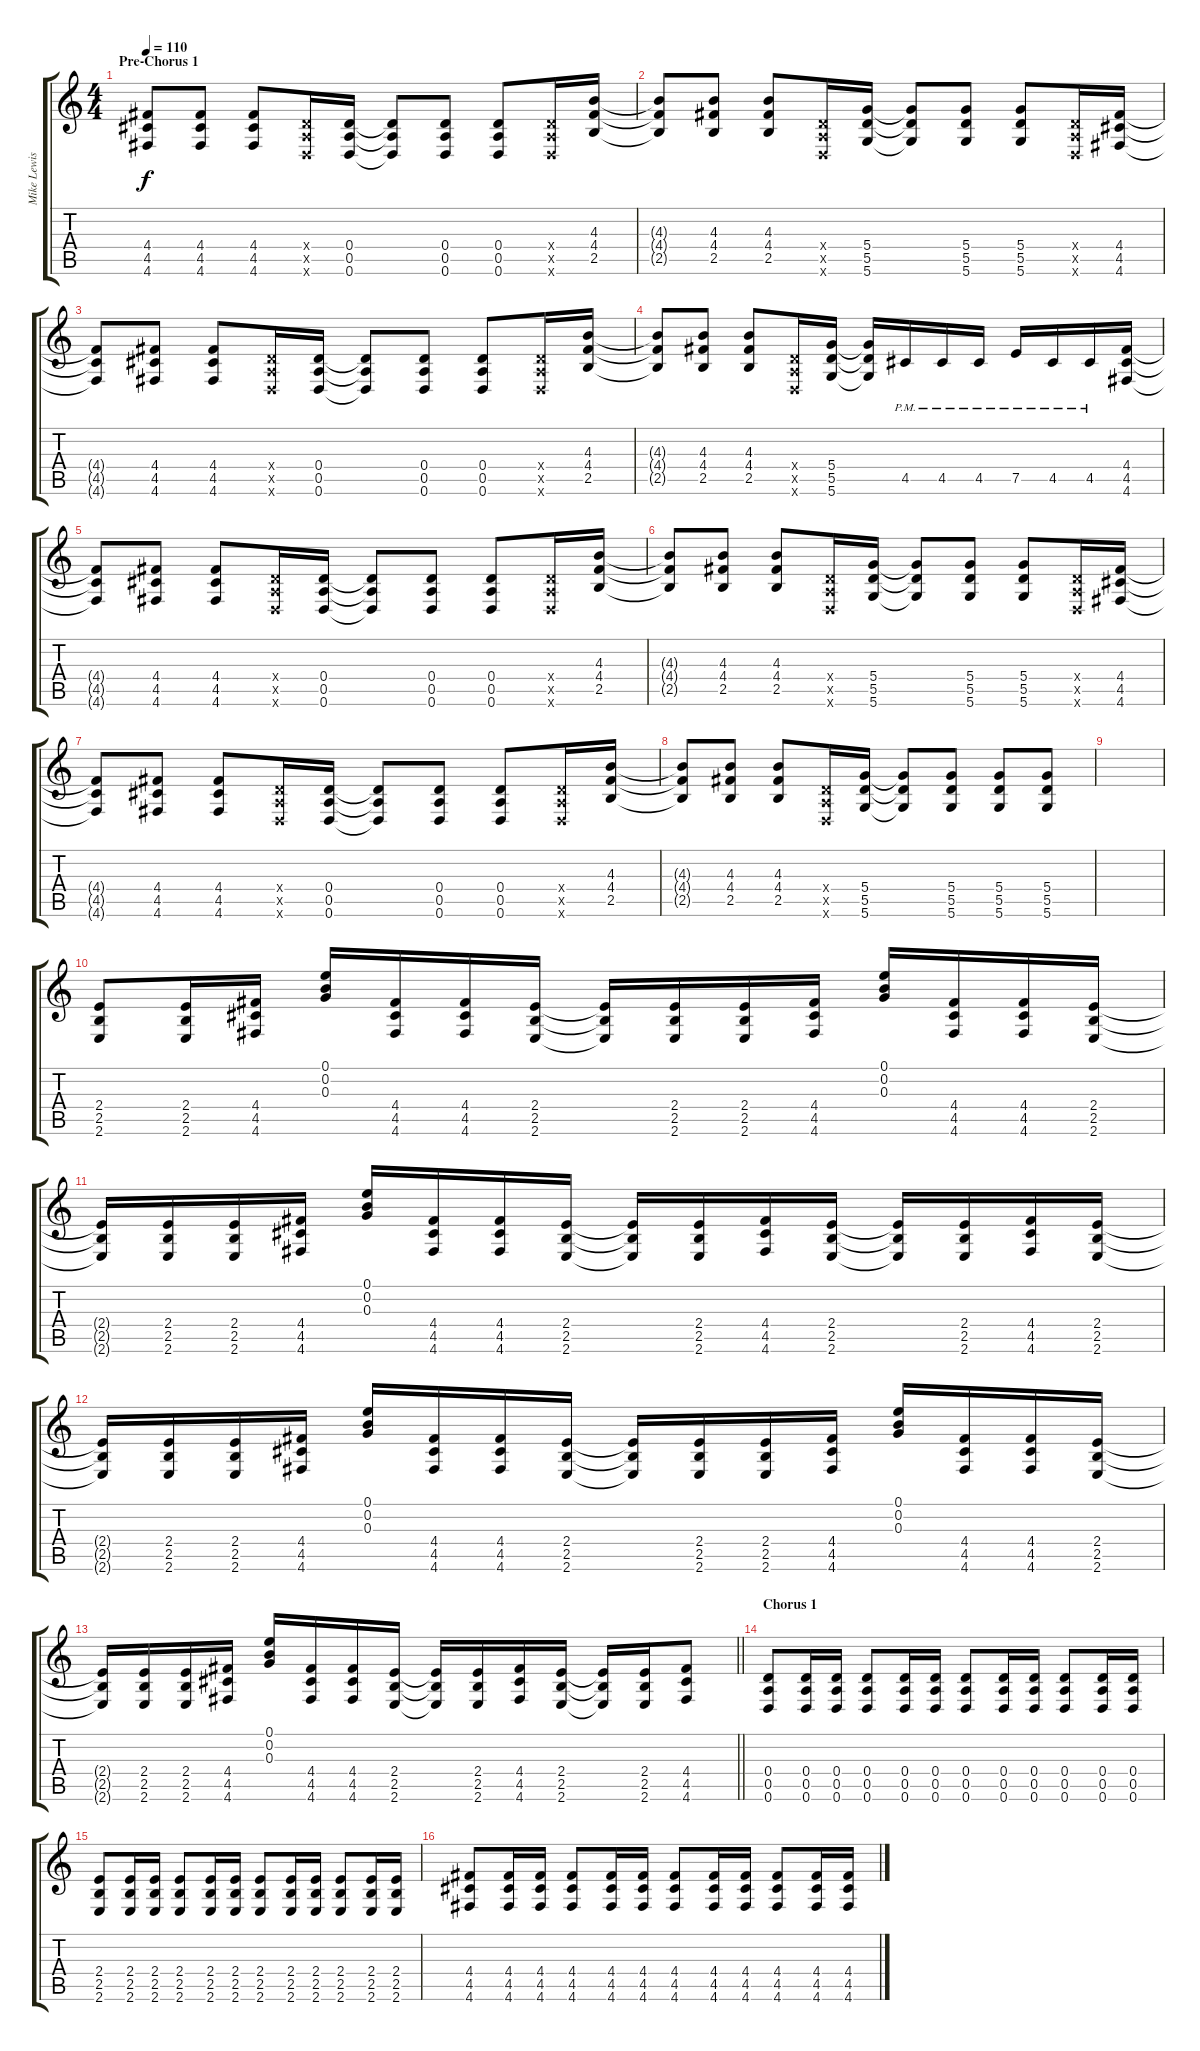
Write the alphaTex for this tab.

\track ("Mike Lewis | Rhythm" "Mike Lewis") {instrument overdrivenguitar}
\staff {score tabs}
\tuning (E4 B3 G3 D3 A2 D2) {hide}
\ts (4 4)
\section ("" "Pre-Chorus 1")
\tempo 110
\clef g2
\ks c
(4.4 4.5 4.6).8{dy f} (4.4 4.5 4.6).8 (4.4 4.5 4.6).8 (0.4{x} 0.5{x} 0.6{x}).16 (0.4 0.5 0.6).16 (0.4{t} 0.5{t} 0.6{t}).8 (0.4 0.5 0.6).8 (0.4 0.5 0.6).8 (0.4{x} 0.5{x} 0.6{x}).16 (4.3 4.4 2.5).16 |
(4.3{t} 4.4{t} 2.5{t}).8 (4.3 4.4 2.5).8 (4.3 4.4 2.5).8 (0.4{x} 0.5{x} 0.6{x}).16 (5.4 5.5 5.6).16 (5.4{t} 5.5{t} 5.6{t}).8 (5.4 5.5 5.6).8 (5.4 5.5 5.6).8 (0.4{x} 0.5{x} 0.6{x}).16 (4.4 4.5 4.6).16 |
(4.4{t} 4.5{t} 4.6{t}).8 (4.4 4.5 4.6).8 (4.4 4.5 4.6).8 (0.4{x} 0.5{x} 0.6{x}).16 (0.4 0.5 0.6).16 (0.4{t} 0.5{t} 0.6{t}).8 (0.4 0.5 0.6).8 (0.4 0.5 0.6).8 (0.4{x} 0.5{x} 0.6{x}).16 (4.3 4.4 2.5).16 |
(4.3{t} 4.4{t} 2.5{t}).8 (4.3 4.4 2.5).8 (4.3 4.4 2.5).8 (0.4{x} 0.5{x} 0.6{x}).16 (5.4 5.5 5.6).16 (5.4{t} 5.5{t} 5.6{t}).16 4.5{pm}.16 4.5{pm}.16 4.5{pm}.16 7.5{pm}.16 4.5{pm}.16 4.5{pm}.16 (4.4 4.5 4.6).16 |
(4.4{t} 4.5{t} 4.6{t}).8 (4.4 4.5 4.6).8 (4.4 4.5 4.6).8 (0.4{x} 0.5{x} 0.6{x}).16 (0.4 0.5 0.6).16 (0.4{t} 0.5{t} 0.6{t}).8 (0.4 0.5 0.6).8 (0.4 0.5 0.6).8 (0.4{x} 0.5{x} 0.6{x}).16 (4.3 4.4 2.5).16 |
(4.3{t} 4.4{t} 2.5{t}).8 (4.3 4.4 2.5).8 (4.3 4.4 2.5).8 (0.4{x} 0.5{x} 0.6{x}).16 (5.4 5.5 5.6).16 (5.4{t} 5.5{t} 5.6{t}).8 (5.4 5.5 5.6).8 (5.4 5.5 5.6).8 (0.4{x} 0.5{x} 0.6{x}).16 (4.4 4.5 4.6).16 |
(4.4{t} 4.5{t} 4.6{t}).8 (4.4 4.5 4.6).8 (4.4 4.5 4.6).8 (0.4{x} 0.5{x} 0.6{x}).16 (0.4 0.5 0.6).16 (0.4{t} 0.5{t} 0.6{t}).8 (0.4 0.5 0.6).8 (0.4 0.5 0.6).8 (0.4{x} 0.5{x} 0.6{x}).16 (4.3 4.4 2.5).16 |
(4.3{t} 4.4{t} 2.5{t}).8 (4.3 4.4 2.5).8 (4.3 4.4 2.5).8 (0.4{x} 0.5{x} 0.6{x}).16 (5.4 5.5 5.6).16 (5.4{t} 5.5{t} 5.6{t}).8 (5.4 5.5 5.6).8 (5.4 5.5 5.6).8 (5.4 5.5 5.6).8 |
|
(2.4 2.5 2.6).8 (2.4 2.5 2.6).16 (4.4 4.5 4.6).16 (0.1 0.2 0.3).16 (4.4 4.5 4.6).16 (4.4 4.5 4.6).16 (2.4 2.5 2.6).16 (2.4{t} 2.5{t} 2.6{t}).16 (2.4 2.5 2.6).16 (2.4 2.5 2.6).16 (4.4 4.5 4.6).16 (0.1 0.2 0.3).16 (4.4 4.5 4.6).16 (4.4 4.5 4.6).16 (2.4 2.5 2.6).16 |
(2.4{t} 2.5{t} 2.6{t}).16 (2.4 2.5 2.6).16 (2.4 2.5 2.6).16 (4.4 4.5 4.6).16 (0.1 0.2 0.3).16 (4.4 4.5 4.6).16 (4.4 4.5 4.6).16 (2.4 2.5 2.6).16 (2.4{t} 2.5{t} 2.6{t}).16 (2.4 2.5 2.6).16 (4.4 4.5 4.6).16 (2.4 2.5 2.6).16 (2.4{t} 2.5{t} 2.6{t}).16 (2.4 2.5 2.6).16 (4.4 4.5 4.6).16 (2.4 2.5 2.6).16 |
(2.4{t} 2.5{t} 2.6{t}).16 (2.4 2.5 2.6).16 (2.4 2.5 2.6).16 (4.4 4.5 4.6).16 (0.1 0.2 0.3).16 (4.4 4.5 4.6).16 (4.4 4.5 4.6).16 (2.4 2.5 2.6).16 (2.4{t} 2.5{t} 2.6{t}).16 (2.4 2.5 2.6).16 (2.4 2.5 2.6).16 (4.4 4.5 4.6).16 (0.1 0.2 0.3).16 (4.4 4.5 4.6).16 (4.4 4.5 4.6).16 (2.4 2.5 2.6).16 |
\barLineRight lightlight
(2.4{t} 2.5{t} 2.6{t}).16 (2.4 2.5 2.6).16 (2.4 2.5 2.6).16 (4.4 4.5 4.6).16 (0.1 0.2 0.3).16 (4.4 4.5 4.6).16 (4.4 4.5 4.6).16 (2.4 2.5 2.6).16 (2.4{t} 2.5{t} 2.6{t}).16 (2.4 2.5 2.6).16 (4.4 4.5 4.6).16 (2.4 2.5 2.6).16 (2.4{t} 2.5{t} 2.6{t}).16 (2.4 2.5 2.6).16 (4.4 4.5 4.6).8 |
\section ("" "Chorus 1")
(0.4 0.5 0.6).8 (0.4 0.5 0.6).16 (0.4 0.5 0.6).16 (0.4 0.5 0.6).8 (0.4 0.5 0.6).16 (0.4 0.5 0.6).16 (0.4 0.5 0.6).8 (0.4 0.5 0.6).16 (0.4 0.5 0.6).16 (0.4 0.5 0.6).8 (0.4 0.5 0.6).16 (0.4 0.5 0.6).16 |
(2.4 2.5 2.6).8 (2.4 2.5 2.6).16 (2.4 2.5 2.6).16 (2.4 2.5 2.6).8 (2.4 2.5 2.6).16 (2.4 2.5 2.6).16 (2.4 2.5 2.6).8 (2.4 2.5 2.6).16 (2.4 2.5 2.6).16 (2.4 2.5 2.6).8 (2.4 2.5 2.6).16 (2.4 2.5 2.6).16 |
(4.4 4.5 4.6).8 (4.4 4.5 4.6).16 (4.4 4.5 4.6).16 (4.4 4.5 4.6).8 (4.4 4.5 4.6).16 (4.4 4.5 4.6).16 (4.4 4.5 4.6).8 (4.4 4.5 4.6).16 (4.4 4.5 4.6).16 (4.4 4.5 4.6).8 (4.4 4.5 4.6).16 (4.4 4.5 4.6).16
